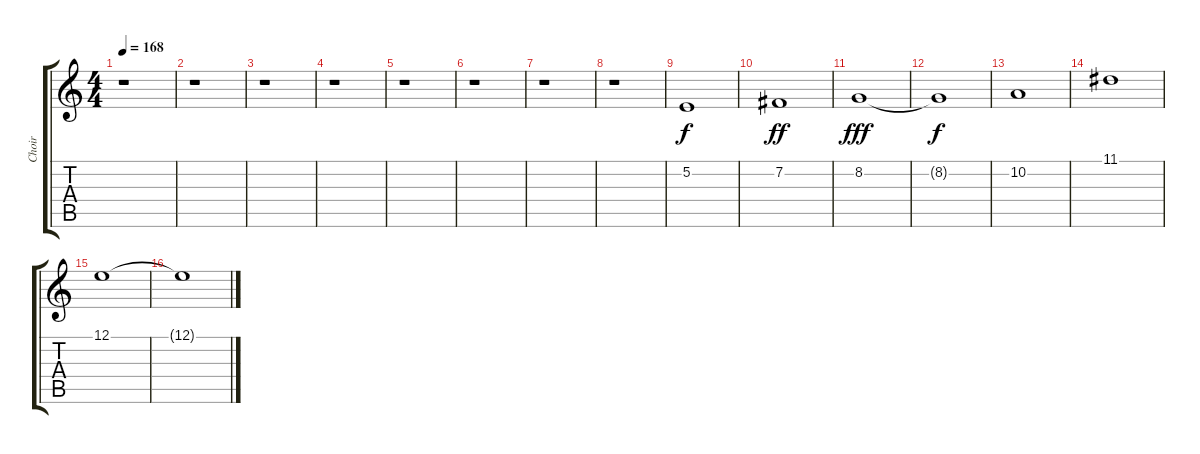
\track ("Choir" "Choir") {instrument choiraahs}
\staff {score tabs}
\tuning (E4 B3 G3 D3 A2 E2) {hide}
\ts (4 4)
\tempo 168
\clef g2
\ks c
r.1{dy f} |
r.1 |
r.1 |
r.1 |
r.1 |
r.1 |
r.1 |
r.1 |
5.2.1 |
7.2.1{dy ff} |
8.2.1{dy fff} |
8.2{t}.1{dy f} |
10.2.1 |
11.1.1 |
12.1.1 |
12.1{t}.1
